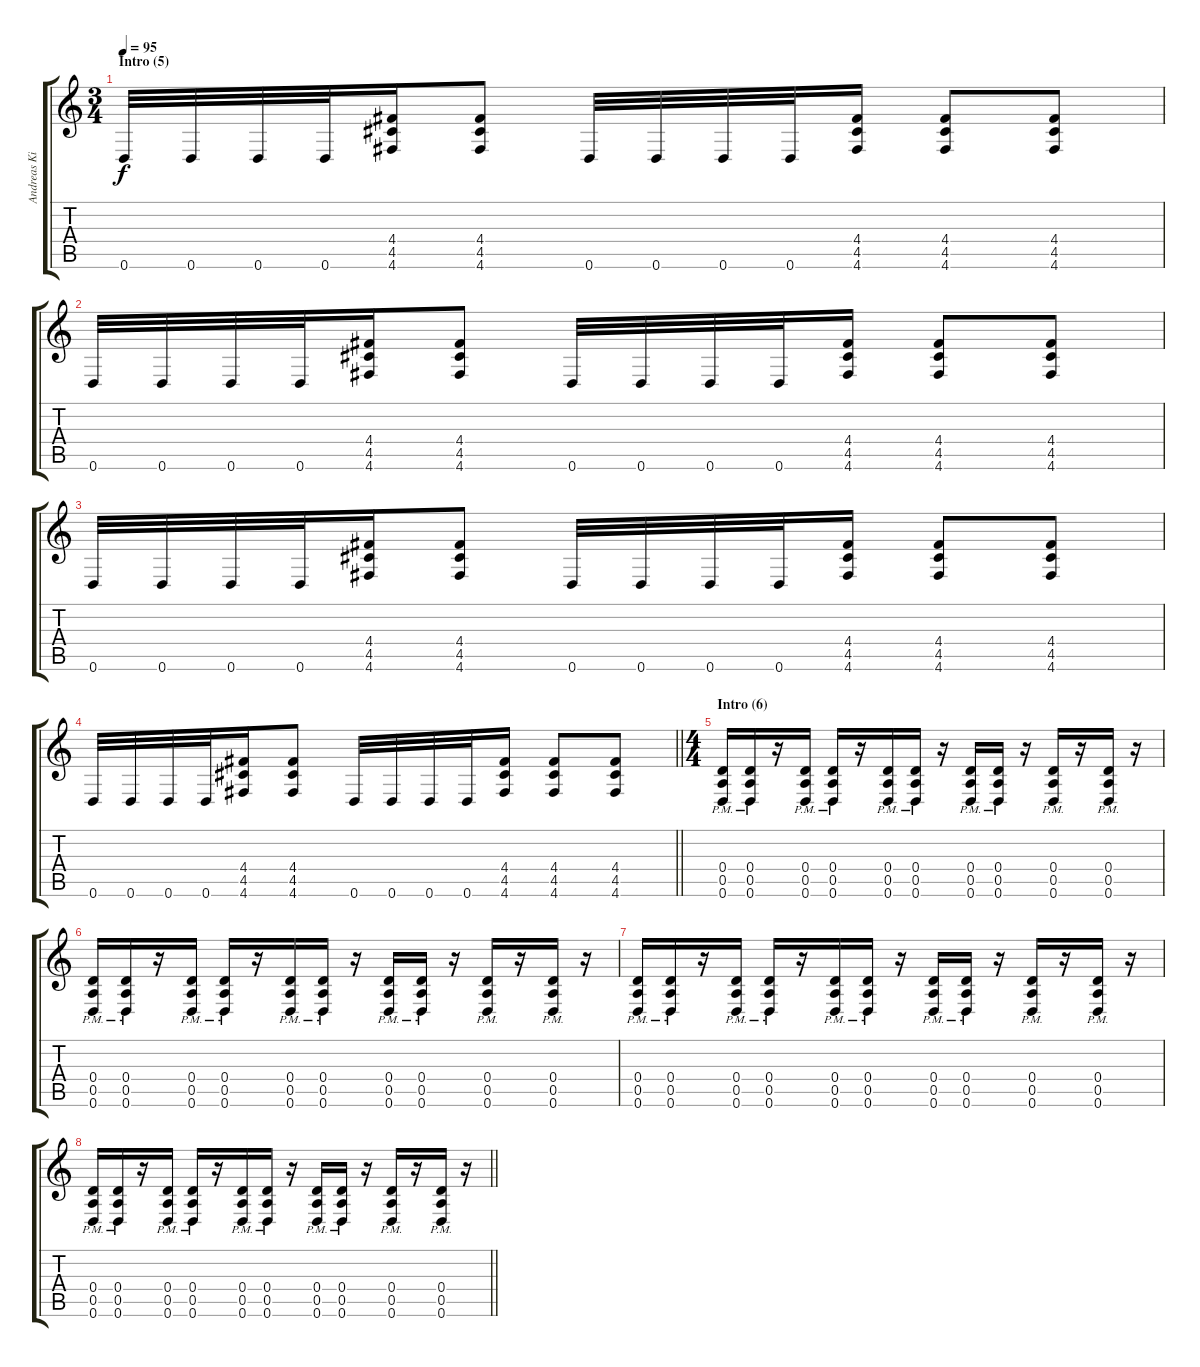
\track ("Andreas Kisser 1" "Andreas Ki") {instrument distortionguitar}
\staff {score tabs}
\tuning (E4 B3 G3 D3 A2 D2) {hide}
\ts (3 4)
\section ("" "Intro (5)")
\tempo 95
\clef g2
\ks c
0.6.32{dy f} 0.6.32 0.6.32 0.6.32 (4.4 4.5 4.6).16 (4.4 4.5 4.6).8 0.6.32 0.6.32 0.6.32 0.6.32 (4.4 4.5 4.6).16 (4.4 4.5 4.6).8 (4.4 4.5 4.6).8 |
0.6.32 0.6.32 0.6.32 0.6.32 (4.4 4.5 4.6).16 (4.4 4.5 4.6).8 0.6.32 0.6.32 0.6.32 0.6.32 (4.4 4.5 4.6).16 (4.4 4.5 4.6).8 (4.4 4.5 4.6).8 |
0.6.32 0.6.32 0.6.32 0.6.32 (4.4 4.5 4.6).16 (4.4 4.5 4.6).8 0.6.32 0.6.32 0.6.32 0.6.32 (4.4 4.5 4.6).16 (4.4 4.5 4.6).8 (4.4 4.5 4.6).8 |
\barLineRight lightlight
0.6.32 0.6.32 0.6.32 0.6.32 (4.4 4.5 4.6).16 (4.4 4.5 4.6).8 0.6.32 0.6.32 0.6.32 0.6.32 (4.4 4.5 4.6).16 (4.4 4.5 4.6).8 (4.4 4.5 4.6).8 |
\ts (4 4)
\section ("" "Intro (6)")
(0.4{pm} 0.5{pm} 0.6{pm}).16 (0.4{pm} 0.5{pm} 0.6{pm}).16 r.16 (0.4{pm} 0.5{pm} 0.6{pm}).16 (0.4{pm} 0.5{pm} 0.6{pm}).16 r.16 (0.4{pm} 0.5{pm} 0.6{pm}).16 (0.4{pm} 0.5{pm} 0.6{pm}).16 r.16 (0.4{pm} 0.5{pm} 0.6{pm}).16 (0.4{pm} 0.5{pm} 0.6{pm}).16 r.16 (0.4{pm} 0.5{pm} 0.6{pm}).16 r.16 (0.4{pm} 0.5{pm} 0.6{pm}).16 r.16 |
(0.4{pm} 0.5{pm} 0.6{pm}).16 (0.4{pm} 0.5{pm} 0.6{pm}).16 r.16 (0.4{pm} 0.5{pm} 0.6{pm}).16 (0.4{pm} 0.5{pm} 0.6{pm}).16 r.16 (0.4{pm} 0.5{pm} 0.6{pm}).16 (0.4{pm} 0.5{pm} 0.6{pm}).16 r.16 (0.4{pm} 0.5{pm} 0.6{pm}).16 (0.4{pm} 0.5{pm} 0.6{pm}).16 r.16 (0.4{pm} 0.5{pm} 0.6{pm}).16 r.16 (0.4{pm} 0.5{pm} 0.6{pm}).16 r.16 |
(0.4{pm} 0.5{pm} 0.6{pm}).16 (0.4{pm} 0.5{pm} 0.6{pm}).16 r.16 (0.4{pm} 0.5{pm} 0.6{pm}).16 (0.4{pm} 0.5{pm} 0.6{pm}).16 r.16 (0.4{pm} 0.5{pm} 0.6{pm}).16 (0.4{pm} 0.5{pm} 0.6{pm}).16 r.16 (0.4{pm} 0.5{pm} 0.6{pm}).16 (0.4{pm} 0.5{pm} 0.6{pm}).16 r.16 (0.4{pm} 0.5{pm} 0.6{pm}).16 r.16 (0.4{pm} 0.5{pm} 0.6{pm}).16 r.16 |
\barLineRight lightlight
(0.4{pm} 0.5{pm} 0.6{pm}).16 (0.4{pm} 0.5{pm} 0.6{pm}).16 r.16 (0.4{pm} 0.5{pm} 0.6{pm}).16 (0.4{pm} 0.5{pm} 0.6{pm}).16 r.16 (0.4{pm} 0.5{pm} 0.6{pm}).16 (0.4{pm} 0.5{pm} 0.6{pm}).16 r.16 (0.4{pm} 0.5{pm} 0.6{pm}).16 (0.4{pm} 0.5{pm} 0.6{pm}).16 r.16 (0.4{pm} 0.5{pm} 0.6{pm}).16 r.16 (0.4{pm} 0.5{pm} 0.6{pm}).16 r.16
